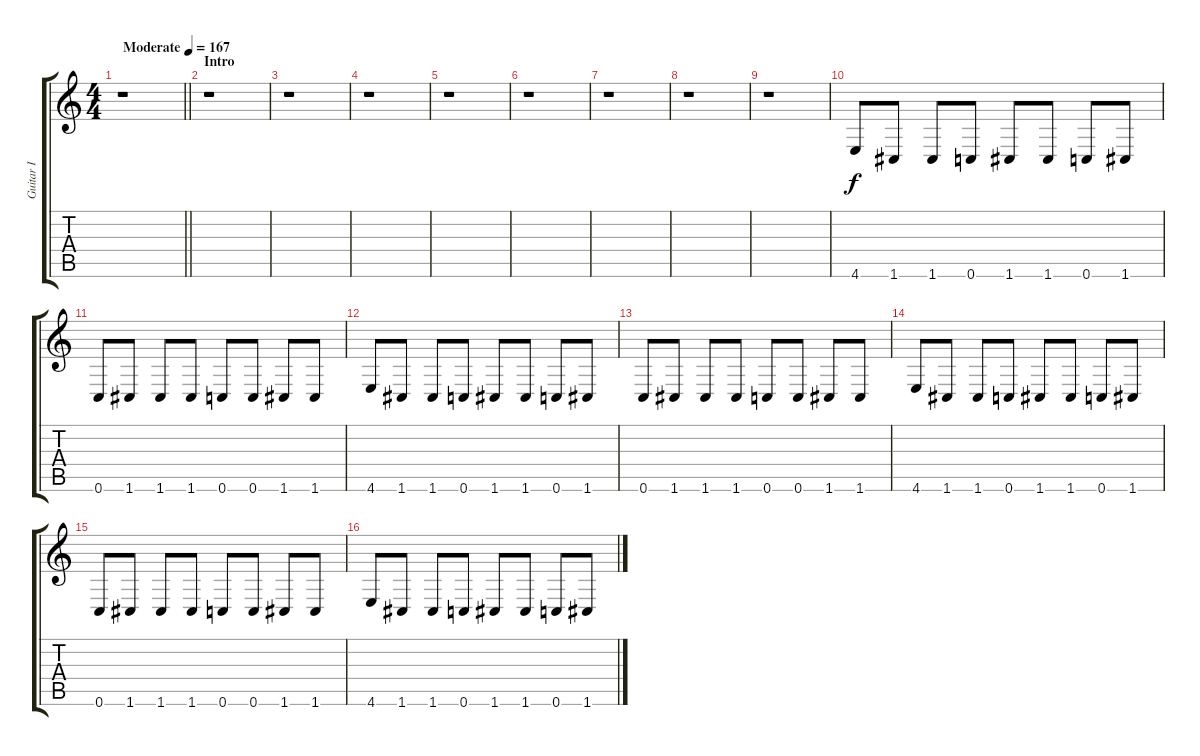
\track ("Guitar I" "Guitar I") {instrument distortionguitar}
\staff {score tabs}
\tuning (D4 A3 F3 C3 G2 C2) {hide}
\ts (4 4)
\tempo (167 "Moderate")
\clef g2
\barLineRight lightlight
\ks c
r.1{dy f instrument distortionguitar} |
\section ("" "Intro")
r.1 |
r.1 |
r.1 |
r.1 |
r.1 |
r.1 |
r.1 |
r.1 |
4.6.8 1.6.8 1.6.8 0.6.8 1.6.8 1.6.8 0.6.8 1.6.8 |
0.6.8 1.6.8 1.6.8 1.6.8 0.6.8 0.6.8 1.6.8 1.6.8 |
4.6.8 1.6.8 1.6.8 0.6.8 1.6.8 1.6.8 0.6.8 1.6.8 |
0.6.8 1.6.8 1.6.8 1.6.8 0.6.8 0.6.8 1.6.8 1.6.8 |
4.6.8 1.6.8 1.6.8 0.6.8 1.6.8 1.6.8 0.6.8 1.6.8 |
0.6.8 1.6.8 1.6.8 1.6.8 0.6.8 0.6.8 1.6.8 1.6.8 |
4.6.8 1.6.8 1.6.8 0.6.8 1.6.8 1.6.8 0.6.8 1.6.8
